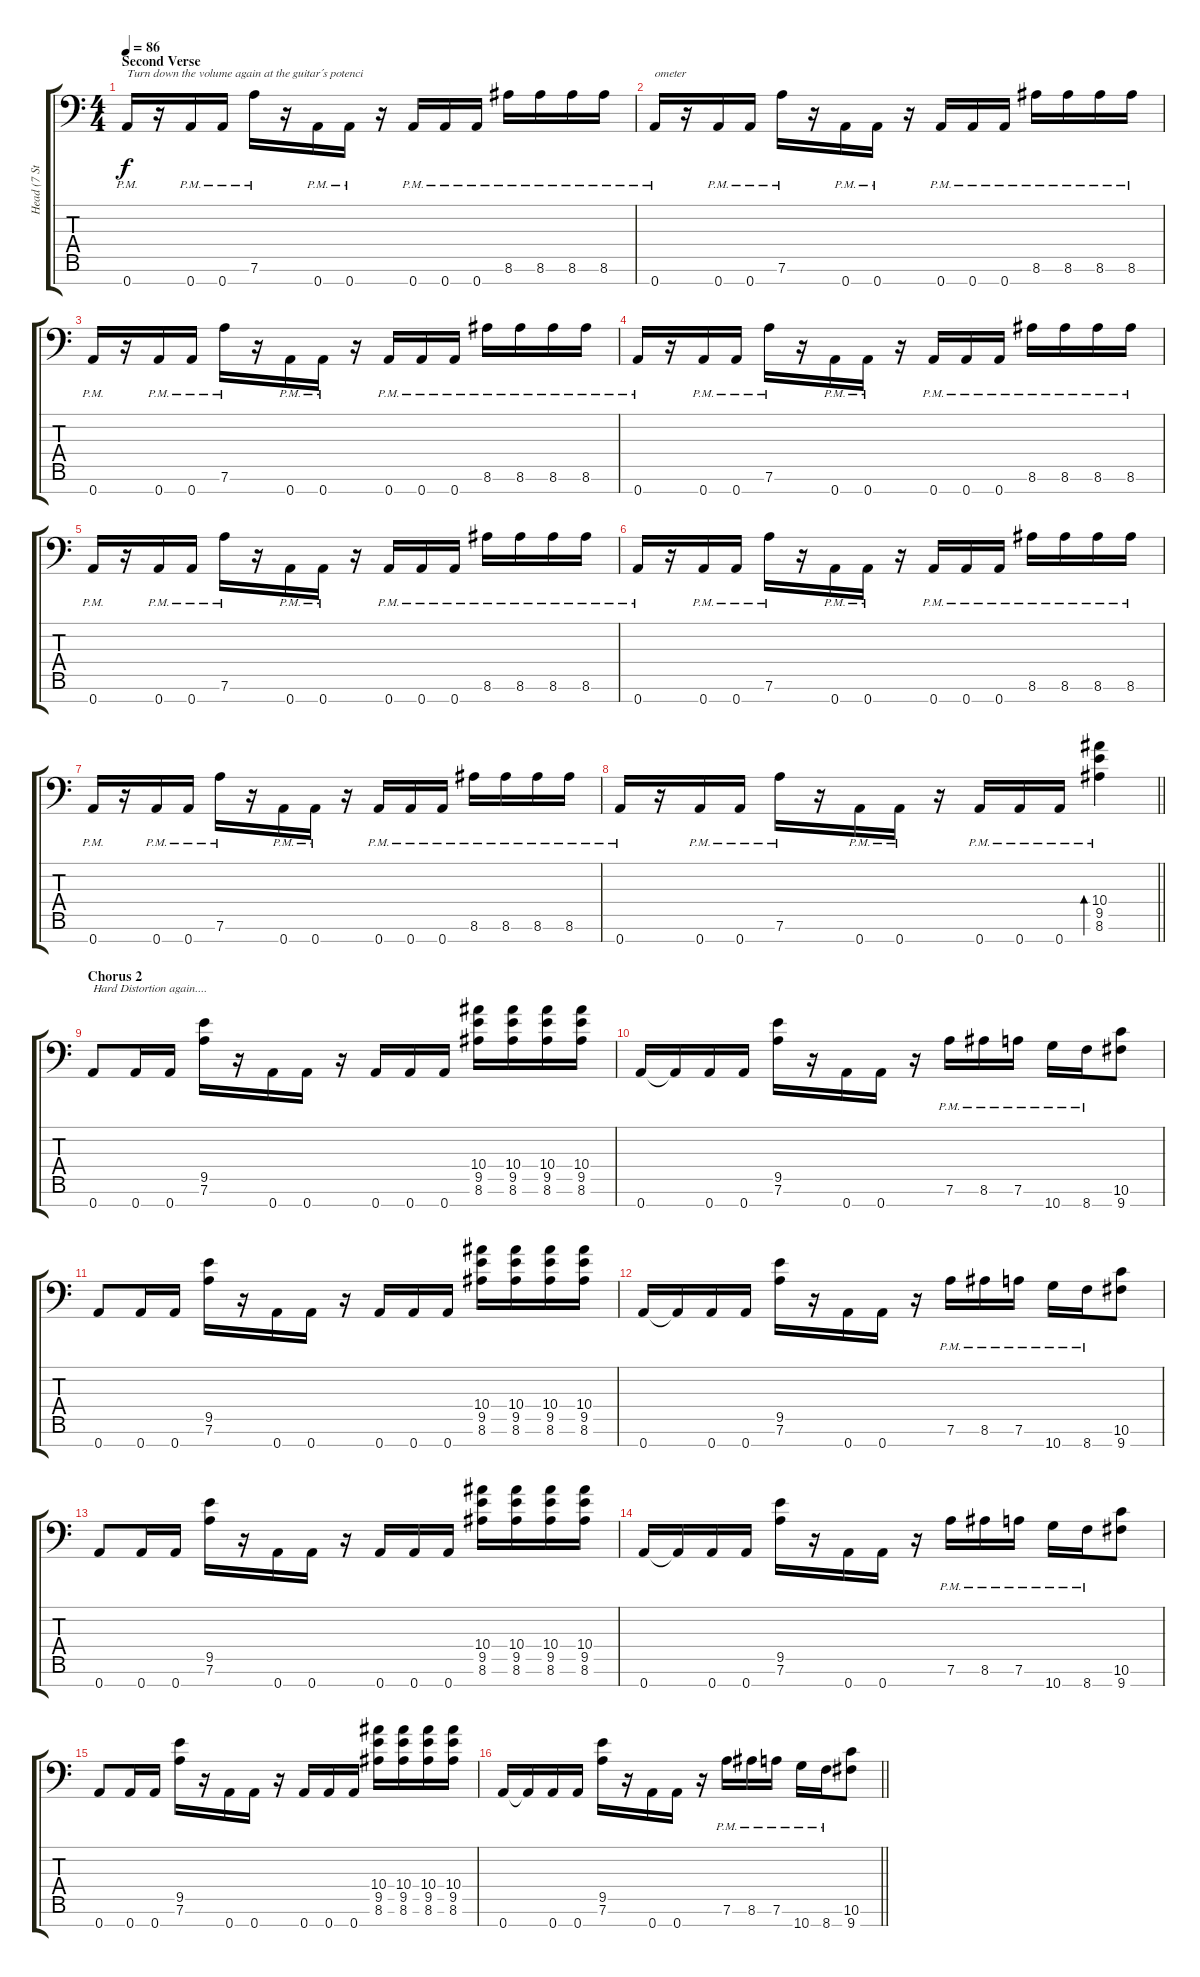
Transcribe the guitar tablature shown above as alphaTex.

\track ("Head (7 Strings)" "Head (7 St") {instrument overdrivenguitar}
\staff {score tabs}
\tuning (D4 A3 F3 C3 G2 D2 A1) {hide}
\ts (4 4)
\section ("" "Second Verse")
\tempo 86
\clef f4
\ks c
0.7{pm}.16{txt "Turn down the volume again at the guitar´s potenci" dy f} r.16 0.7{pm}.16 0.7{pm}.16 7.6{pm}.16 r.16 0.7{pm}.16 0.7{pm}.16 r.16 0.7{pm}.16 0.7{pm}.16 0.7{pm}.16 8.6{pm}.16 8.6{pm}.16 8.6{pm}.16 8.6{pm}.16 |
0.7{pm}.16{txt "ometer"} r.16 0.7{pm}.16 0.7{pm}.16 7.6{pm}.16 r.16 0.7{pm}.16 0.7{pm}.16 r.16 0.7{pm}.16 0.7{pm}.16 0.7{pm}.16 8.6{pm}.16 8.6{pm}.16 8.6{pm}.16 8.6{pm}.16 |
0.7{pm}.16 r.16 0.7{pm}.16 0.7{pm}.16 7.6{pm}.16 r.16 0.7{pm}.16 0.7{pm}.16 r.16 0.7{pm}.16 0.7{pm}.16 0.7{pm}.16 8.6{pm}.16 8.6{pm}.16 8.6{pm}.16 8.6{pm}.16 |
0.7{pm}.16 r.16 0.7{pm}.16 0.7{pm}.16 7.6{pm}.16 r.16 0.7{pm}.16 0.7{pm}.16 r.16 0.7{pm}.16 0.7{pm}.16 0.7{pm}.16 8.6{pm}.16 8.6{pm}.16 8.6{pm}.16 8.6{pm}.16 |
0.7{pm}.16 r.16 0.7{pm}.16 0.7{pm}.16 7.6{pm}.16 r.16 0.7{pm}.16 0.7{pm}.16 r.16 0.7{pm}.16 0.7{pm}.16 0.7{pm}.16 8.6{pm}.16 8.6{pm}.16 8.6{pm}.16 8.6{pm}.16 |
0.7{pm}.16 r.16 0.7{pm}.16 0.7{pm}.16 7.6{pm}.16 r.16 0.7{pm}.16 0.7{pm}.16 r.16 0.7{pm}.16 0.7{pm}.16 0.7{pm}.16 8.6{pm}.16 8.6{pm}.16 8.6{pm}.16 8.6{pm}.16 |
0.7{pm}.16 r.16 0.7{pm}.16 0.7{pm}.16 7.6{pm}.16 r.16 0.7{pm}.16 0.7{pm}.16 r.16 0.7{pm}.16 0.7{pm}.16 0.7{pm}.16 8.6{pm}.16 8.6{pm}.16 8.6{pm}.16 8.6{pm}.16 |
\barLineRight lightlight
0.7{pm}.16 r.16 0.7{pm}.16 0.7{pm}.16 7.6{pm}.16 r.16 0.7{pm}.16 0.7{pm}.16 r.16 0.7{pm}.16 0.7{pm}.16 0.7{pm}.16 (10.4 9.5 8.6{pm}).4{bd 120} |
\section ("" "Chorus 2")
0.7.8{txt "Hard Distortion again...."} 0.7.16 0.7.16 (9.5 7.6).16 r.16 0.7.16 0.7.16 r.16 0.7.16 0.7.16 0.7.16 (10.4 9.5 8.6).16 (10.4 9.5 8.6).16 (10.4 9.5 8.6).16 (10.4 9.5 8.6).16 |
0.7.16 0.7{t}.16 0.7.16 0.7.16 (9.5 7.6).16 r.16 0.7.16 0.7.16 r.16 7.6{pm}.16 8.6{pm}.16 7.6{pm}.16 10.7{pm}.16 8.7{pm}.16 (10.6 9.7).8 |
0.7.8 0.7.16 0.7.16 (9.5 7.6).16 r.16 0.7.16 0.7.16 r.16 0.7.16 0.7.16 0.7.16 (10.4 9.5 8.6).16 (10.4 9.5 8.6).16 (10.4 9.5 8.6).16 (10.4 9.5 8.6).16 |
0.7.16 0.7{t}.16 0.7.16 0.7.16 (9.5 7.6).16 r.16 0.7.16 0.7.16 r.16 7.6{pm}.16 8.6{pm}.16 7.6{pm}.16 10.7{pm}.16 8.7{pm}.16 (10.6 9.7).8 |
0.7.8 0.7.16 0.7.16 (9.5 7.6).16 r.16 0.7.16 0.7.16 r.16 0.7.16 0.7.16 0.7.16 (10.4 9.5 8.6).16 (10.4 9.5 8.6).16 (10.4 9.5 8.6).16 (10.4 9.5 8.6).16 |
0.7.16 0.7{t}.16 0.7.16 0.7.16 (9.5 7.6).16 r.16 0.7.16 0.7.16 r.16 7.6{pm}.16 8.6{pm}.16 7.6{pm}.16 10.7{pm}.16 8.7{pm}.16 (10.6 9.7).8 |
0.7.8 0.7.16 0.7.16 (9.5 7.6).16 r.16 0.7.16 0.7.16 r.16 0.7.16 0.7.16 0.7.16 (10.4 9.5 8.6).16 (10.4 9.5 8.6).16 (10.4 9.5 8.6).16 (10.4 9.5 8.6).16 |
\barLineRight lightlight
0.7.16 0.7{t}.16 0.7.16 0.7.16 (9.5 7.6).16 r.16 0.7.16 0.7.16 r.16 7.6{pm}.16 8.6{pm}.16 7.6{pm}.16 10.7{pm}.16 8.7{pm}.16 (10.6 9.7).8
